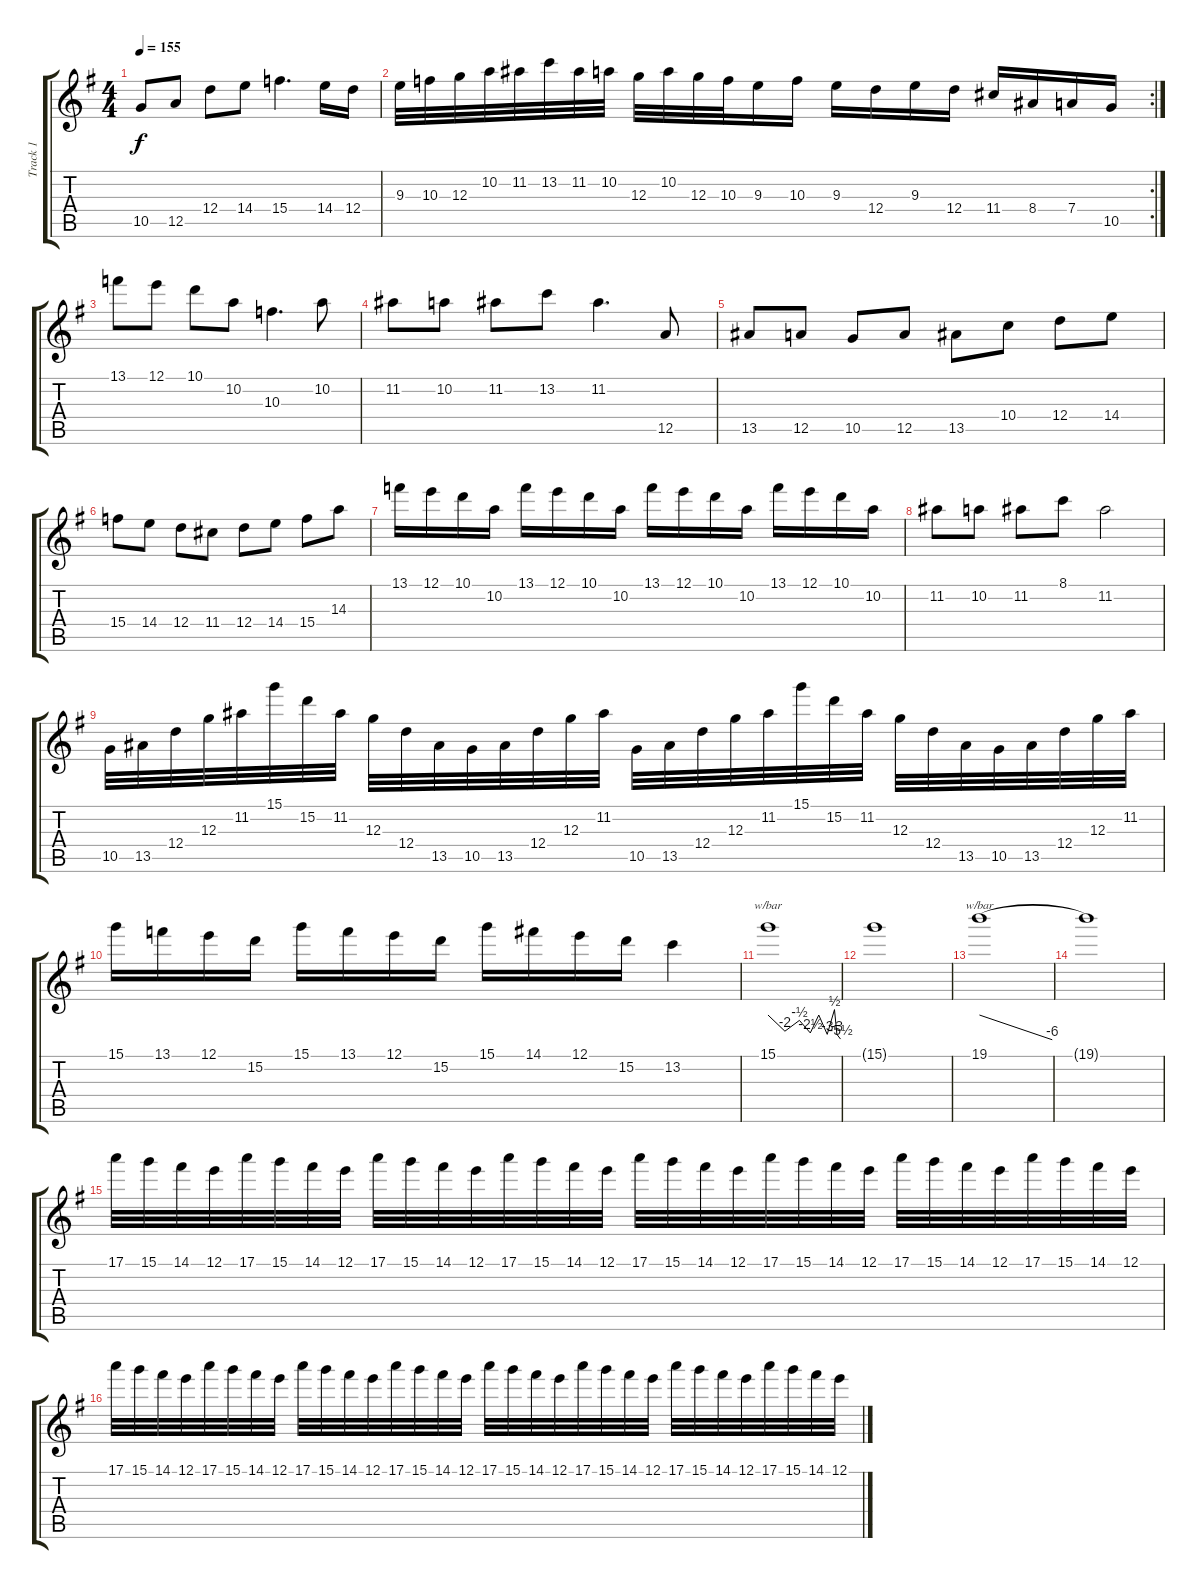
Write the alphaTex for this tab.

\track ("Track 1" "Track 1") {instrument distortionguitar}
\staff {score tabs}
\tuning (E4 B3 G3 D3 A2 E2) {hide}
\ts (4 4)
\tempo 155
\clef g2
\ks eminor
10.5.8{dy f} 12.5.8 12.4.8 14.4.8 15.4.4{d} 14.4.16 12.4.16 |
\rc 2
9.3.32 10.3.32 12.3.32 10.2.32 11.2.32 13.2.32 11.2.32 10.2.32 12.3.32 10.2.32 12.3.32 10.3.32 9.3.16 10.3.16 9.3.16 12.4.16 9.3.16 12.4.16 11.4.16 8.4.16 7.4.16 10.5.16 |
13.1.8 12.1.8 10.1.8 10.2.8 10.3.4{d} 10.2.8 |
11.2.8 10.2.8 11.2.8 13.2.8 11.2.4{d} 12.5.8 |
13.5.8 12.5.8 10.5.8 12.5.8 13.5.8 10.4.8 12.4.8 14.4.8 |
15.4.8 14.4.8 12.4.8 11.4.8 12.4.8 14.4.8 15.4.8 14.3.8 |
13.1.16 12.1.16 10.1.16 10.2.16 13.1.16 12.1.16 10.1.16 10.2.16 13.1.16 12.1.16 10.1.16 10.2.16 13.1.16 12.1.16 10.1.16 10.2.16 |
11.2.8 10.2.8 11.2.8 8.1.8 11.2.2 |
10.5.32 13.5.32 12.4.32 12.3.32 11.2.32 15.1.32 15.2.32 11.2.32 12.3.32 12.4.32 13.5.32 10.5.32 13.5.32 12.4.32 12.3.32 11.2.32 10.5.32 13.5.32 12.4.32 12.3.32 11.2.32 15.1.32 15.2.32 11.2.32 12.3.32 12.4.32 13.5.32 10.5.32 13.5.32 12.4.32 12.3.32 11.2.32 |
15.1.16 13.1.16 12.1.16 15.2.16 15.1.16 13.1.16 12.1.16 15.2.16 15.1.16 14.1.16 12.1.16 15.2.16 13.2.4 |
15.1.1{tbe (custom default 0 0 14 -8 26 -2 35 -10 42 0 49 -12 55 2 57 -12 60 -22)} |
15.1{t}.1 |
19.1.1{tbe (dive default 0 0 60 -24)} |
19.1{t}.1 |
17.1.32 15.1.32 14.1.32 12.1.32 17.1.32 15.1.32 14.1.32 12.1.32 17.1.32 15.1.32 14.1.32 12.1.32 17.1.32 15.1.32 14.1.32 12.1.32 17.1.32 15.1.32 14.1.32 12.1.32 17.1.32 15.1.32 14.1.32 12.1.32 17.1.32 15.1.32 14.1.32 12.1.32 17.1.32 15.1.32 14.1.32 12.1.32 |
17.1.32 15.1.32 14.1.32 12.1.32 17.1.32 15.1.32 14.1.32 12.1.32 17.1.32 15.1.32 14.1.32 12.1.32 17.1.32 15.1.32 14.1.32 12.1.32 17.1.32 15.1.32 14.1.32 12.1.32 17.1.32 15.1.32 14.1.32 12.1.32 17.1.32 15.1.32 14.1.32 12.1.32 17.1.32 15.1.32 14.1.32 12.1.32
